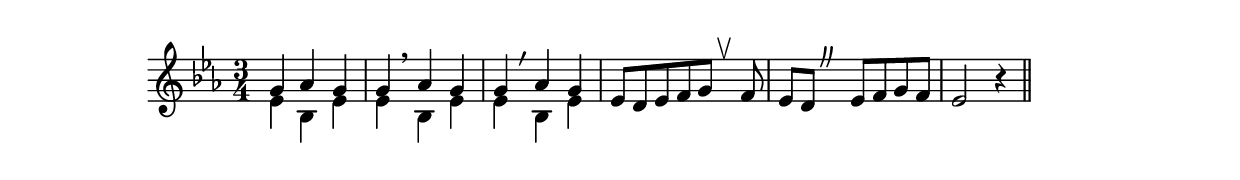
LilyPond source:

%% Do not edit this file; it is auto-generated from LSR http://lsr.dsi.unimi.it
%% This file is in the public domain.
\version "2.11.38"

\header {
  lsrtags = "winds"

  texidoc = "
Breathing signs are available in different tastes: commas (default),
ticks, vees and \"railroad tracks\" (caesura).

"
  doctitle = "Breathing signs"
} % begin verbatim
\new Staff \relative c'' {
  \key es \major
  \time 3/4
  % this bar contains no \breathe
  << { g4 as g } \\ { es4 bes es } >> |
  % Modern notation:
  % by default, \breathe uses the rcomma, just as if saying:
  % \override BreathingSign  #'text = #(make-musicglyph-markup "scripts.rcomma")
  << { g4 as g } \\ { es4 \breathe bes es } >> |
  
  % rvarcomma and lvarcomma are variations of the default rcomma and lcomma
  % N.B.: must use Staff context here, since we start a Voice below
  \override Staff.BreathingSign  #'text = #(make-musicglyph-markup "scripts.rvarcomma")
  << { g4 as g } \\ { es4 \breathe bes es } >> |
  
  % vee
  \override BreathingSign  #'text = #(make-musicglyph-markup "scripts.upbow")
  es8[ d es f g] \breathe f |
  
  % caesura
  \override BreathingSign  #'text = #(make-musicglyph-markup "scripts.caesura.curved")
  es8[ d] \breathe  es[ f g f] |
  es2 r4 \bar "||"
}
